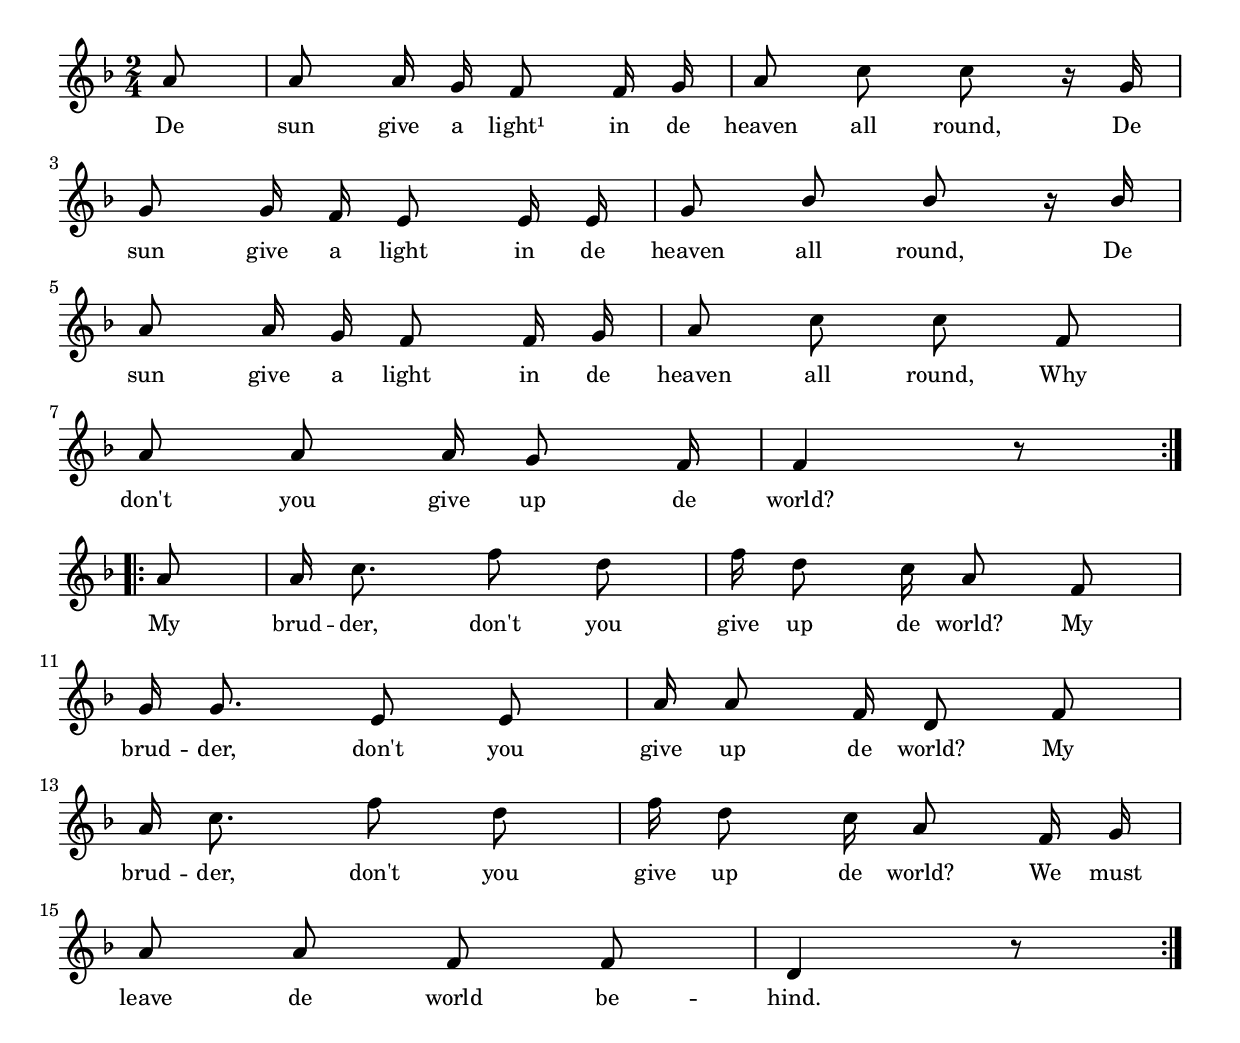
% 037.ly - Score sheet for "Give up the world."
% Copyright (C) 2007  Marcus Brinkmann <marcus@gnu.org>
%
% This score sheet is free software; you can redistribute it and/or
% modify it under the terms of the Creative Commons Legal Code
% Attribution-ShareALike as published by Creative Commons; either
% version 2.0 of the License, or (at your option) any later version.
%
% This score sheet is distributed in the hope that it will be useful,
% but WITHOUT ANY WARRANTY; without even the implied warranty of
% MERCHANTABILITY or FITNESS FOR A PARTICULAR PURPOSE.  See the
% Creative Commons Legal Code Attribution-ShareALike for more details.
%
% You should have received a copy of the Creative Commons Legal Code
% Attribution-ShareALike along with this score sheet; if not, write to
% Creative Commons, 543 Howard Street, 5th Floor,
% San Francisco, CA 94105-3013  United States

\version "2.10.0"

%\header
%{
%  title = "Give up the world."
%  composer = "trad."
%}

melody =
<<
  \context Voice
  {
    \set Staff.midiInstrument = "acoustic grand"
    \override Staff.VerticalAxisGroup #'minimum-Y-extent = #'(0 . 0)
	
    \autoBeamOff
    
    \time 2/4
    \clef violin
    \key f \major
    
    \override Stem #'neutral-direction = #1
    \repeat volta 2
    {
      \partial 8 a'8 |
      a'8 a'16 g' f'8 f'16 g' | a'8 c'' c'' r16 g'16 |
      \break

      g'8 g'16 f' e'8 e'16 e' | g'8 bes' bes' r16 bes' |
      \break

      a'8 a'16 g' f'8 f'16 g' | a'8 c'' c'' f' |
      \break

      a'8 a' a'16 g'8 f'16 | f'4 r8
    }
    \break
    \repeat volta 2
    {
      a'8 | a'16 c''8. f''8 d'' | f''16 d''8 c''16 a'8 f' |
      \break

      g'16 g'8. e'8 e' | a'16 a'8 f'16 d'8 f'8 |
      \break

      a'16 c''8. f''8 d'' | f''16 d''8 c''16 a'8 f'16 g' |
      \break

      a'8 a' f' f' | d'4 r8
      %% FIXME: The original lacks the repeat sign at the end.
    }
  }

  \lyricsto "" \new Lyrics
  {
    \override LyricText #'font-size = #0
    \override StanzaNumber #'font-size = #-1

    De sun give a light¹ in de heaven all round,
    De sun give a light in de heaven all round,
    De sun give a light in de heaven all round,
    Why don't you give up de world?
    
    My brud -- der, don't you give up de world?
    My brud -- der, don't you give up de world?
    My brud -- der, don't you give up de world?
    We must leave de world be -- hind.
  }
>>


\score
{
  \new Staff { \melody }

  \layout { indent = 0.0 }
}


\score
{
  \new Staff { \unfoldRepeats \melody }

  
  \midi {
    \context {
      \Score
      tempoWholesPerMinute = #(ly:make-moment 80 4)
      }
    }


}
